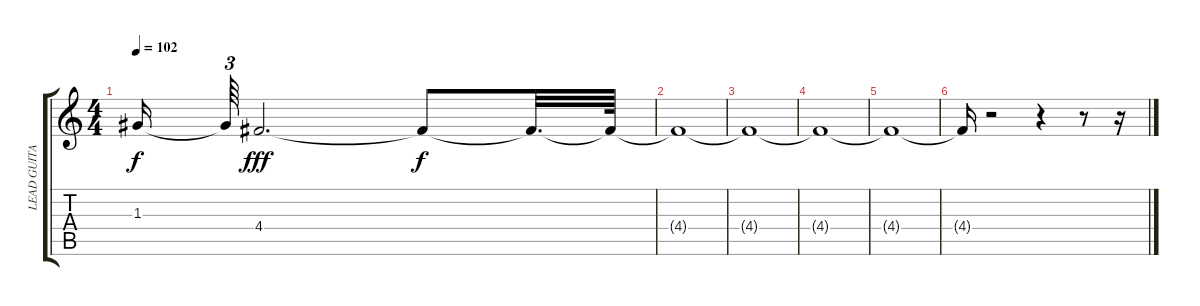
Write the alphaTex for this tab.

\track ("LEAD GUITAR" "LEAD GUITA") {instrument electricguitarclean}
\staff {score tabs}
\tuning (E4 B3 G3 D3 A2 E2) {hide}
\ts (4 4)
\tempo 102
\clef g2
\ks c
1.3{t}.16{dy f} 1.3{t}.64{tu (3 2)} 4.4.2{d dy fff} 4.4{t}.8{dy f} 4.4{t}.32{d} 4.4{t}.64 |
4.4{t}.1 |
4.4{t}.1 |
4.4{t}.1 |
4.4{t}.1 |
4.4{t}.16 r.2 r.4 r.8 r.16
